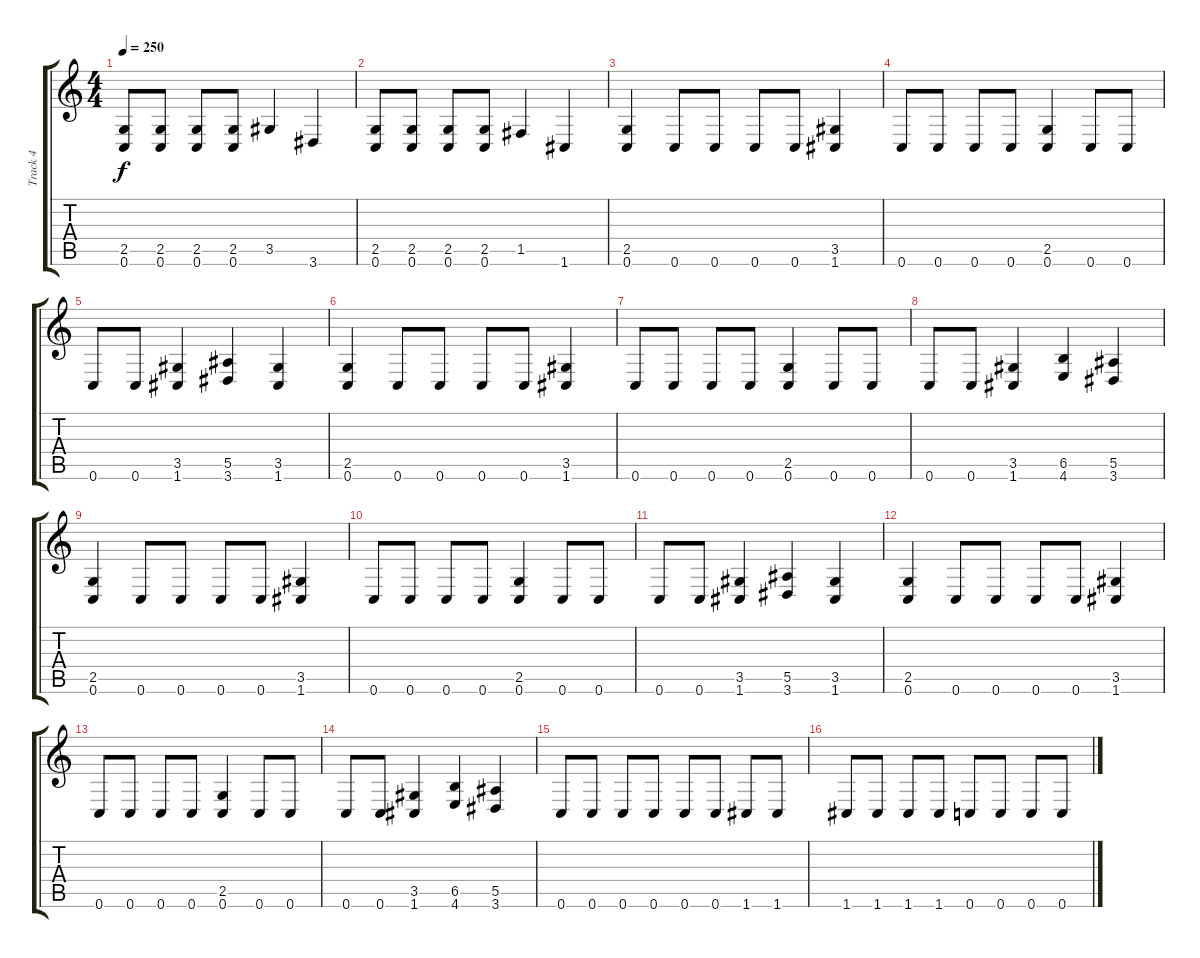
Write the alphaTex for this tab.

\track ("Track 4" "Track 4") {instrument distortionguitar}
\staff {score tabs}
\tuning (C4 G3 Eb3 Bb2 F2 C2) {hide}
\ts (4 4)
\tempo 250
\clef g2
\ks c
(2.5 0.6).8{dy f} (2.5 0.6).8 (2.5 0.6).8 (2.5 0.6).8 3.5.4 3.6.4 |
(2.5 0.6).8 (2.5 0.6).8 (2.5 0.6).8 (2.5 0.6).8 1.5.4 1.6.4 |
(2.5 0.6).4 0.6.8 0.6.8 0.6.8 0.6.8 (3.5 1.6).4 |
0.6.8 0.6.8 0.6.8 0.6.8 (2.5 0.6).4 0.6.8 0.6.8 |
0.6.8 0.6.8 (3.5 1.6).4 (5.5 3.6).4 (3.5 1.6).4 |
(2.5 0.6).4 0.6.8 0.6.8 0.6.8 0.6.8 (3.5 1.6).4 |
0.6.8 0.6.8 0.6.8 0.6.8 (2.5 0.6).4 0.6.8 0.6.8 |
0.6.8 0.6.8 (3.5 1.6).4 (6.5 4.6).4 (5.5 3.6).4 |
(2.5 0.6).4 0.6.8 0.6.8 0.6.8 0.6.8 (3.5 1.6).4 |
0.6.8 0.6.8 0.6.8 0.6.8 (2.5 0.6).4 0.6.8 0.6.8 |
0.6.8 0.6.8 (3.5 1.6).4 (5.5 3.6).4 (3.5 1.6).4 |
(2.5 0.6).4 0.6.8 0.6.8 0.6.8 0.6.8 (3.5 1.6).4 |
0.6.8 0.6.8 0.6.8 0.6.8 (2.5 0.6).4 0.6.8 0.6.8 |
0.6.8 0.6.8 (3.5 1.6).4 (6.5 4.6).4 (5.5 3.6).4 |
0.6.8 0.6.8 0.6.8 0.6.8 0.6.8 0.6.8 1.6.8 1.6.8 |
1.6.8 1.6.8 1.6.8 1.6.8 0.6.8 0.6.8 0.6.8 0.6.8
